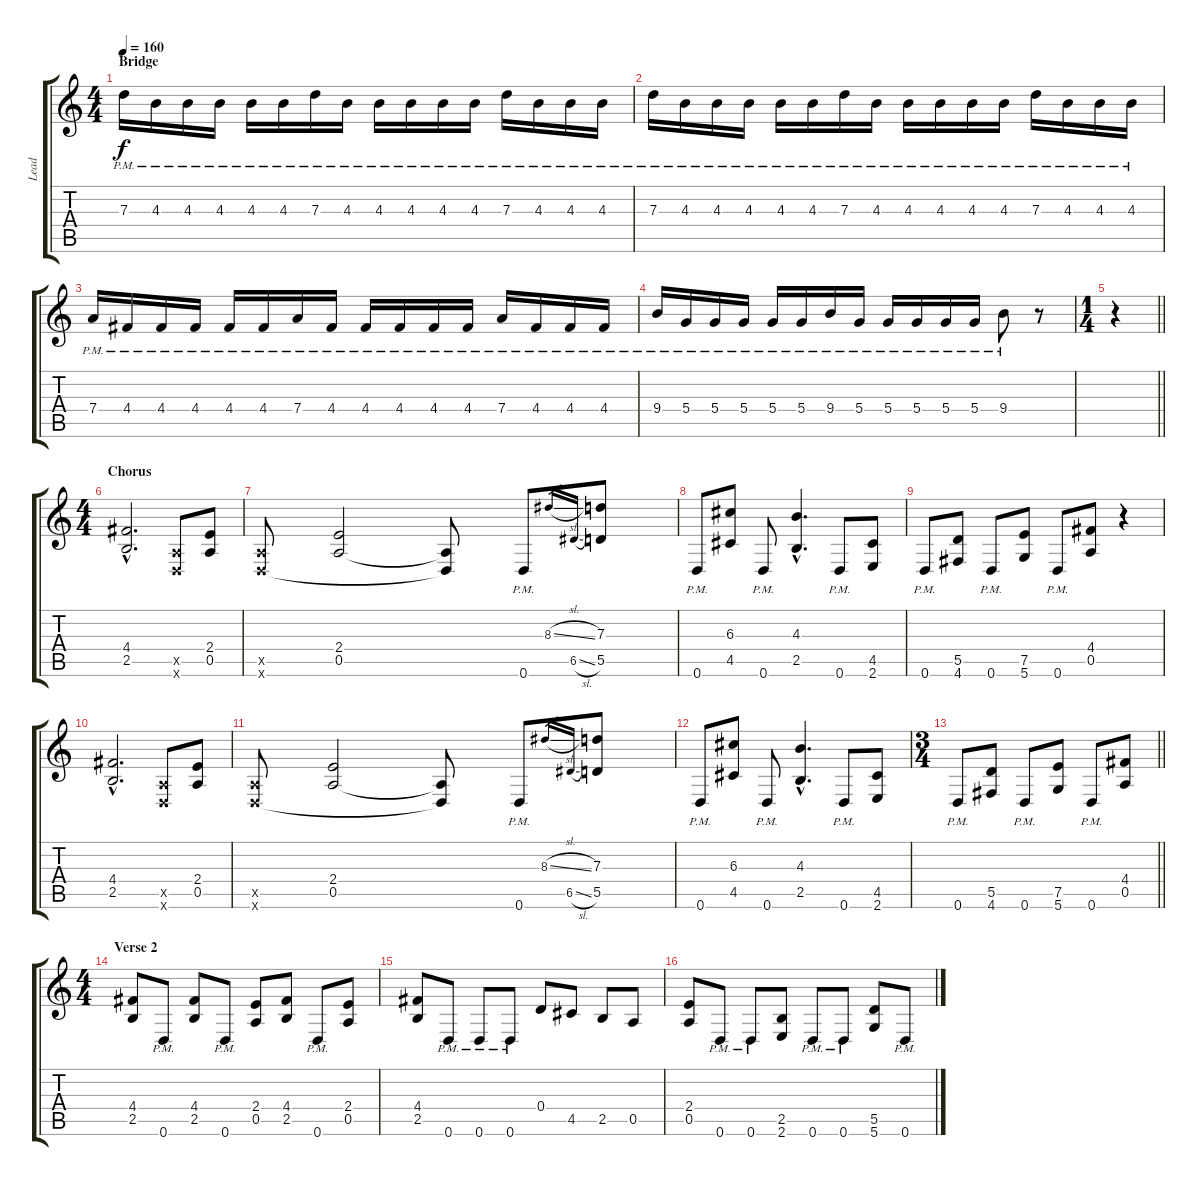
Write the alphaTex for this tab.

\track ("Lead" "Lead") {instrument distortionguitar}
\staff {score tabs}
\tuning (E4 B3 G3 D3 A2 D2) {hide}
\ts (4 4)
\section ("" "Bridge")
\tempo 160
\clef g2
\ks c
7.3{pm}.16{dy f} 4.3{pm}.16 4.3{pm}.16 4.3{pm}.16 4.3{pm}.16 4.3{pm}.16 7.3{pm}.16 4.3{pm}.16 4.3{pm}.16 4.3{pm}.16 4.3{pm}.16 4.3{pm}.16 7.3{pm}.16 4.3{pm}.16 4.3{pm}.16 4.3{pm}.16 |
7.3{pm}.16 4.3{pm}.16 4.3{pm}.16 4.3{pm}.16 4.3{pm}.16 4.3{pm}.16 7.3{pm}.16 4.3{pm}.16 4.3{pm}.16 4.3{pm}.16 4.3{pm}.16 4.3{pm}.16 7.3{pm}.16 4.3{pm}.16 4.3{pm}.16 4.3{pm}.16 |
7.4{pm}.16 4.4{pm}.16 4.4{pm}.16 4.4{pm}.16 4.4{pm}.16 4.4{pm}.16 7.4{pm}.16 4.4{pm}.16 4.4{pm}.16 4.4{pm}.16 4.4{pm}.16 4.4{pm}.16 7.4{pm}.16 4.4{pm}.16 4.4{pm}.16 4.4{pm}.16 |
9.4{pm}.16 5.4{pm}.16 5.4{pm}.16 5.4{pm}.16 5.4{pm}.16 5.4{pm}.16 9.4{pm}.16 5.4{pm}.16 5.4{pm}.16 5.4{pm}.16 5.4{pm}.16 5.4{pm}.16 9.4{pm}.8 r.8 |
\ts (1 4)
\barLineRight lightlight
r.4 |
\ts (4 4)
\section ("" "Chorus")
(4.4{hac} 2.5{hac}).2{d} (0.5{x} 0.6{x}).8 (2.4 0.5).8 |
(0.5{x} 0.6{x}).8 (2.4 0.5).2 (0.5{t} 0.6{t}).8 0.6{pm}.8 8.3{sl}.16{gr} 6.5{sl}.16{gr} (7.3 5.5).8 |
0.6{pm}.8 (6.3 4.5).8 0.6{pm}.8 (4.3{hac} 2.5{hac}).4{d} 0.6{pm}.8 (4.5 2.6).8 |
0.6{pm}.8 (5.5 4.6).8 0.6{pm}.8 (7.5 5.6).8 0.6{pm}.8 (4.4 0.5).8 r.4 |
(4.4{hac} 2.5{hac}).2{d} (0.5{x} 0.6{x}).8 (2.4 0.5).8 |
(0.5{x} 0.6{x}).8 (2.4 0.5).2 (0.5{t} 0.6{t}).8 0.6{pm}.8 8.3{sl}.16{gr} 6.5{sl}.16{gr} (7.3 5.5).8 |
0.6{pm}.8 (6.3 4.5).8 0.6{pm}.8 (4.3{hac} 2.5{hac}).4{d} 0.6{pm}.8 (4.5 2.6).8 |
\ts (3 4)
\barLineRight lightlight
0.6{pm}.8 (5.5 4.6).8 0.6{pm}.8 (7.5 5.6).8 0.6{pm}.8 (4.4 0.5).8 |
\ts (4 4)
\section ("" "Verse 2")
(4.4 2.5).8 0.6{pm}.8 (4.4 2.5).8 0.6{pm}.8 (2.4 0.5).8 (4.4 2.5).8 0.6{pm}.8 (2.4 0.5).8 |
(4.4 2.5).8 0.6{pm}.8 0.6{pm}.8 0.6{pm}.8 0.4.8 4.5.8 2.5.8 0.5.8 |
(2.4 0.5).8 0.6{pm}.8 0.6{pm}.8 (2.5 2.6).8 0.6{pm}.8 0.6{pm}.8 (5.5 5.6).8 0.6{pm}.8
